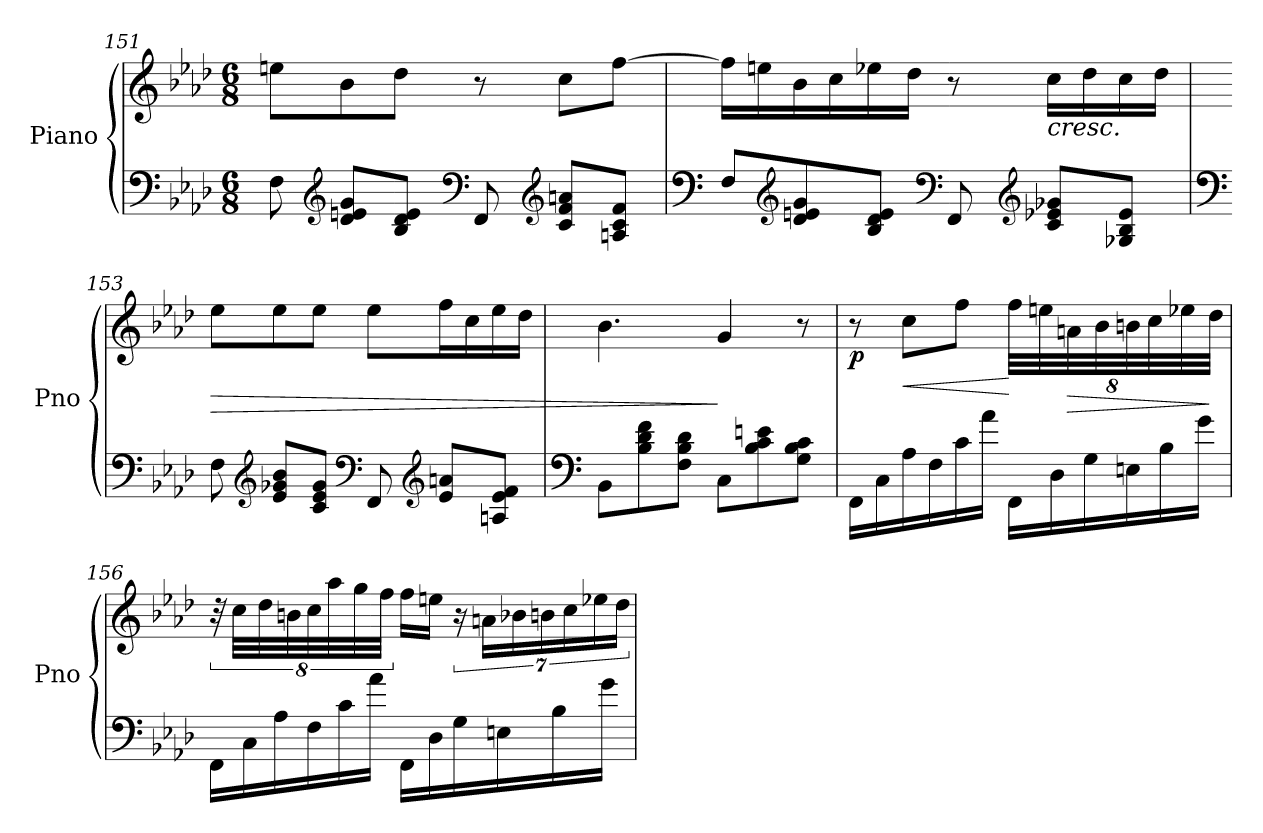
**kern	**kern	**dynam
*part1	*part1	*part1
*staff2	*staff1	*staff1/2
*I"Piano	*	*
*I'Pno	*	*
*clefF4	*clefG2	*
*k[b-e-a-d-]	*k[b-e-a-d-]	*
*M6/8	*M6/8	*
=151	=151	=151
8F\	8een\L	.
*clefG2	*	*
8d-/ 8en/ 8g/L	8b-\	.
8B-/ 8d-/ 8e/J	8dd-\J	.
*clefF4	*	*
8FF/	8r	.
*clefG2	*	*
8c/ 8f/ 8an/L	8cc\L	.
8An/ 8c/ 8f/J	[8ff\J	.
!!LO:LB:g=z
=152	=152	=152
*clefF4	*	*
8F/L	16ff\LL]	.
.	16een\	.
*clefG2	*	*
8d-/ 8en/ 8g/	16b-\	.
.	16cc\	.
8B-/ 8d-/ 8e/J	16ee-X\	.
.	16dd-\JJ	.
*clefF4	*	*
8FF/	8r	.
*clefG2	*	*
!	!	!LO:HP:b
8c/ 8e-X/ 8g-X/L	16cc\LL	<
.	16dd-\	.
8G-X/ 8B-/ 8e-/J	16cc\	.
.	16dd-\JJ	.
=153	=153	=153
*clefF4	*	*
!	!	!LO:HP:b
8F\	8ee-\L	>
*clefG2	*	*
8e-/ 8g-X/ 8b-/L	8ee-\	[
8c/ 8e-/ 8g-/J	8ee-\J	.
*clefF4	*	*
8FF/	8ee-\L	.
*clefG2	*	*
8e-/ 8an/L	16ff\L	.
.	16cc\	.
8An/ 8e-/ 8f/J	16ee-\	.
.	16dd-\JJ	.
!!LO:PB:g=z
=154	=154	=154
*clefF4	*	*
8BB-\L	4.b-\	.
8B-\ 8d-\ 8f\	.	.
8F\ 8B-\ 8d-\J	.	.
8C\L	4g/	]
8B-\ 8c\ 8en\	.	.
8G\ 8B-\ 8c\J	8r	.
=155	=155	=155
!	!	!LO:DY:b
16FF\LL	8r	p
16C\	.	.
!	!	!LO:HP:b
16A-\	8cc\L	<
16F\	.	.
16c\	8ff\J	.
16a-\JJ	.	.
*	*Xbrackettup	*
16FF\LL	64%3ff\LL	[
.	64%3een\	.
16D-\	.	.
!	!	!LO:HP:b
.	64%3an\	>
16G\	.	.
.	64%3b-\	.
16En\	64%3bn\	.
.	64%3cc\	.
16B-\	.	.
.	64%3ee-X\	.
16g\JJ	.	.
.	64%3dd-\JJ	]
=156	=156	=156
*	*brackettup	*
16FF\LL	64%3r	.
.	64%3cc\LL	.
16C\	.	.
.	64%3dd-\	.
16A-\	.	.
.	64%3bn\	.
16F\	64%3cc\	.
.	64%3aa-\	.
16c\	.	.
.	64%3gg\	.
16a-\JJ	.	.
.	64%3ff\JJ	.
16FF\LL	16ff\LL	.
16D-\	16een\JJ	.
16G\	28r	.
.	28an\LL	.
16En\	.	.
.	28b-X\	.
.	28bn\	.
16B-\	.	.
.	28cc\	.
.	28ee-X\	.
16g\JJ	.	.
.	28dd-\JJ	.
=	=	=
*-	*-	*-
